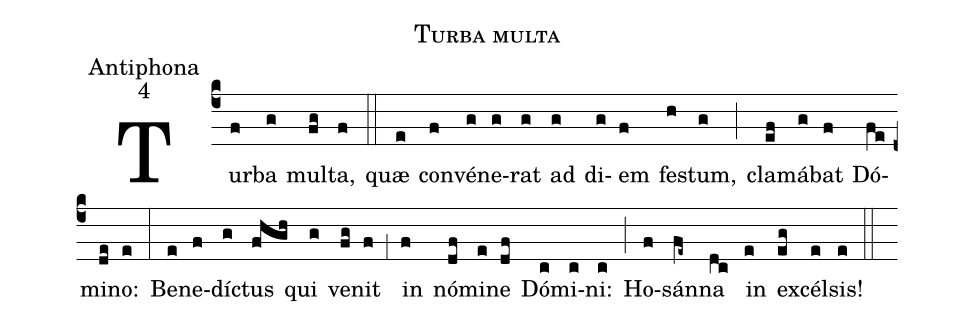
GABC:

name:Turba multa;
office-part:Antiphona;
mode:4;
%%
(c4) Tur(f)ba(g) mul(fg)ta,(f) (::) quæ(e) con(f)vé(g)ne(g)rat(g) ad(g) di(g)em(f) fe(h)stum,(g) (;) cla(ef)má(g)bat(f) Dó(fe)mi(de)no:(e) (:) Be(e)ne(f)dí(g)ctus(fhgh) qui(g) ve(fg)nit(f) (;1) in(f) nó(df)mi(e)ne(df) Dó(c)mi(c)ni:(c) (;) Ho(f)sán(fe~)na(dc) in(e) ex(eg)cél(e)sis!(e) (::)
